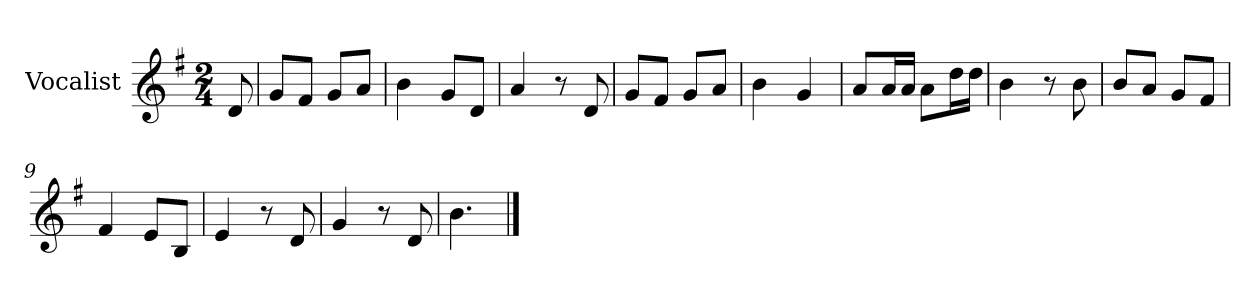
**kern
*part1
*staff1
*I"Vocalist
*k[f#]
*G:
*M2/4
=
8d
=1
8gL
8f#J
8gL
8aJ
=2
4b
8gL
8dJ
=3
4a
8r
8d
=4
8gL
8f#J
8gL
8aJ
=5
4b
4g
=6
8aL
16aL
16aJJ
8aL
16ddL
16ddJJ
=7
4b
8r
8b
=8
8bL
8aJ
8gL
8f#J
=9
4f#
8eL
8BJ
=10
4e
8r
8d
=11
4g
8r
8d
=12
4.b
==
*-
